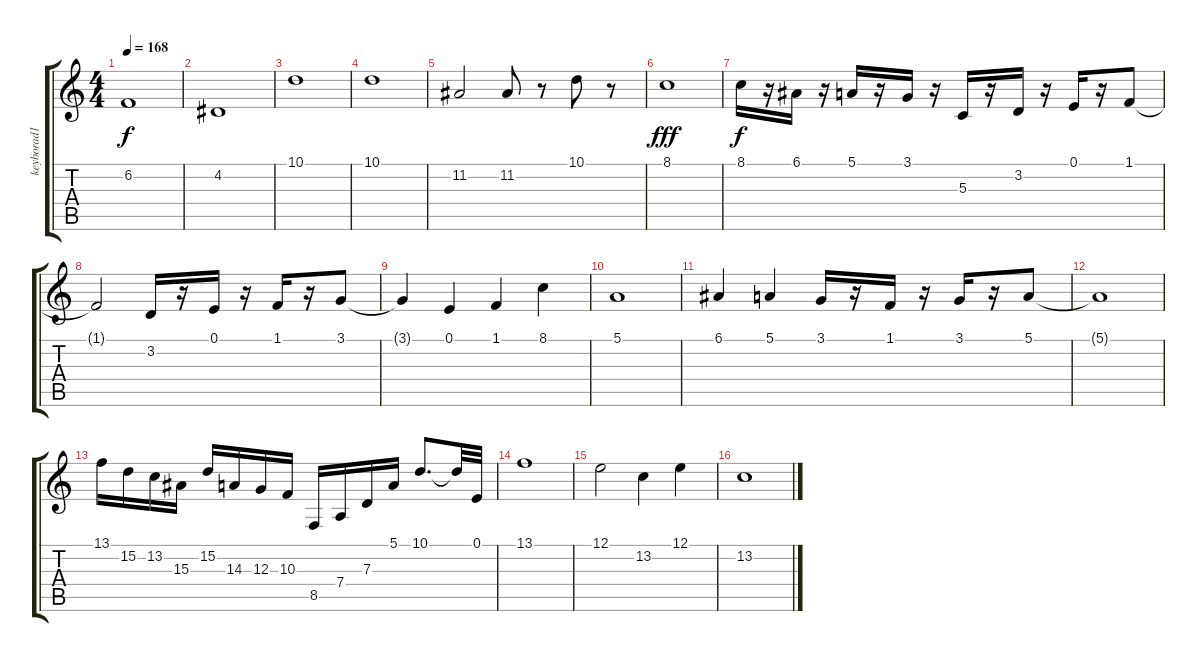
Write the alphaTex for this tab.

\track ("keyborad1" "keyborad1") {instrument stringensemble1}
\staff {score tabs}
\tuning (E4 B3 G3 D3 A2 E2) {hide}
\ts (4 4)
\tempo 168
\clef g2
\ks c
6.2.1{dy f} |
4.2.1 |
10.1.1 |
10.1.1 |
11.2.2 11.2.8 r.8 10.1.8 r.8 |
8.1.1{dy fff} |
8.1.16{dy f} r.16 6.1.16 r.16 5.1.16 r.16 3.1.16 r.16 5.3.16 r.16 3.2.16 r.16 0.1.16 r.16 1.1.8 |
1.1{t}.2 3.2.16 r.16 0.1.16 r.16 1.1.16 r.16 3.1.8 |
3.1{t}.4 0.1.4 1.1.4 8.1.4 |
5.1.1 |
6.1.4 5.1.4 3.1.16 r.16 1.1.16 r.16 3.1.16 r.16 5.1.8 |
5.1{t}.1 |
13.1.16 15.2.16 13.2.16 15.3.16 15.2.16 14.3.16 12.3.16 10.3.16 8.5.16 7.4.16 7.3.16 5.1.16 10.1.8{d} 10.1{t}.32 0.1.32 |
13.1.1 |
12.1.2 13.2.4 12.1.4 |
13.2.1
